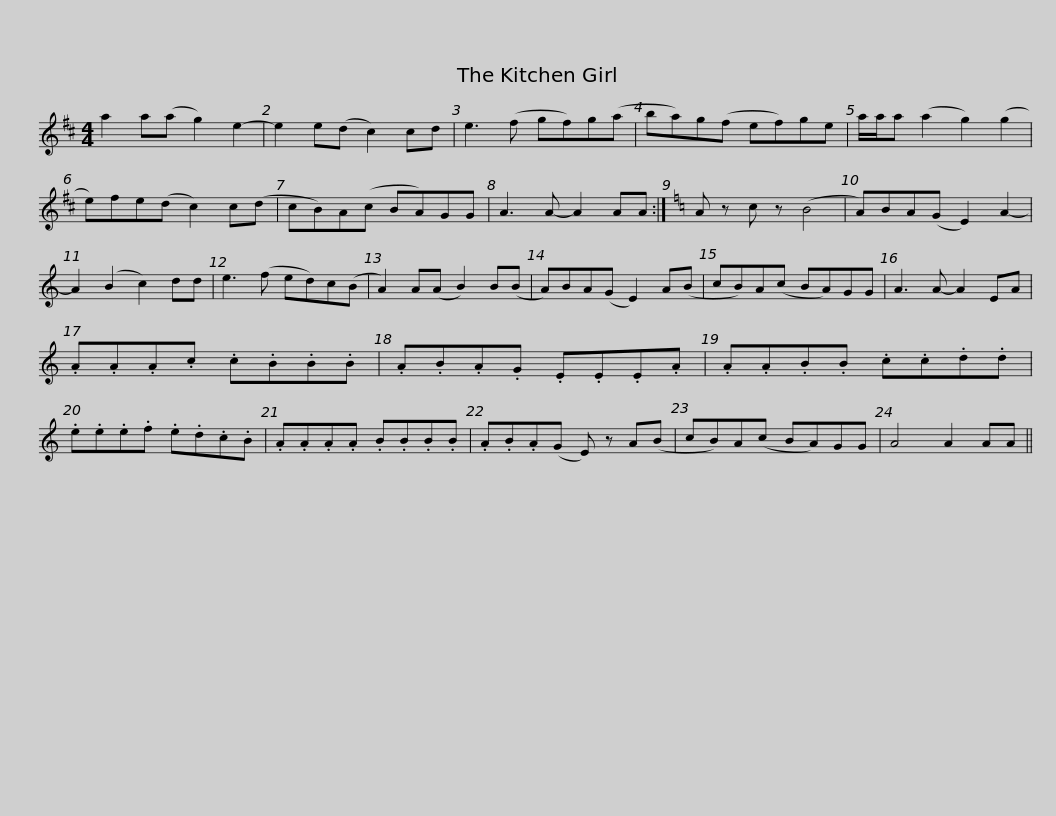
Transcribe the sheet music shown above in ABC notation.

X:1
L:1/8
M:4/4
I:linebreak $
K:D
V:1 treble
V:1
 a2 a(a g2) e2- | e2 e(d c2) cd | e3 (f gf)g(a | ba)g(f ef)ge | a/a/a (a2 g2) (g2 | %5
 e)fe(d c2) c(d |$ cB)A(c BA)GG | A3 A- A2 AA :|[K:Amin] A z c z (B4 | A)BA(G E2) A2- | %10
 A2 (B2 c2) dd | e3 (f ed)c(B | A2) A(A B2) B(B |$ A)BA(G E2) A(B | cB)A(c BA)GG | %15
 A3 A- A2 EA | .A.A.A.c .c.B.B.B | .A.B.A.G .E.E.E.A | .A.A.B.B .c.c.d.d |$ .e.e.e.f .e.d.c.B | %20
 .A.A.A.A .B.B.B.B | .A.B.A(G E) z A(B | cB)A(c BA)GG | A4 A2 AA || %24
